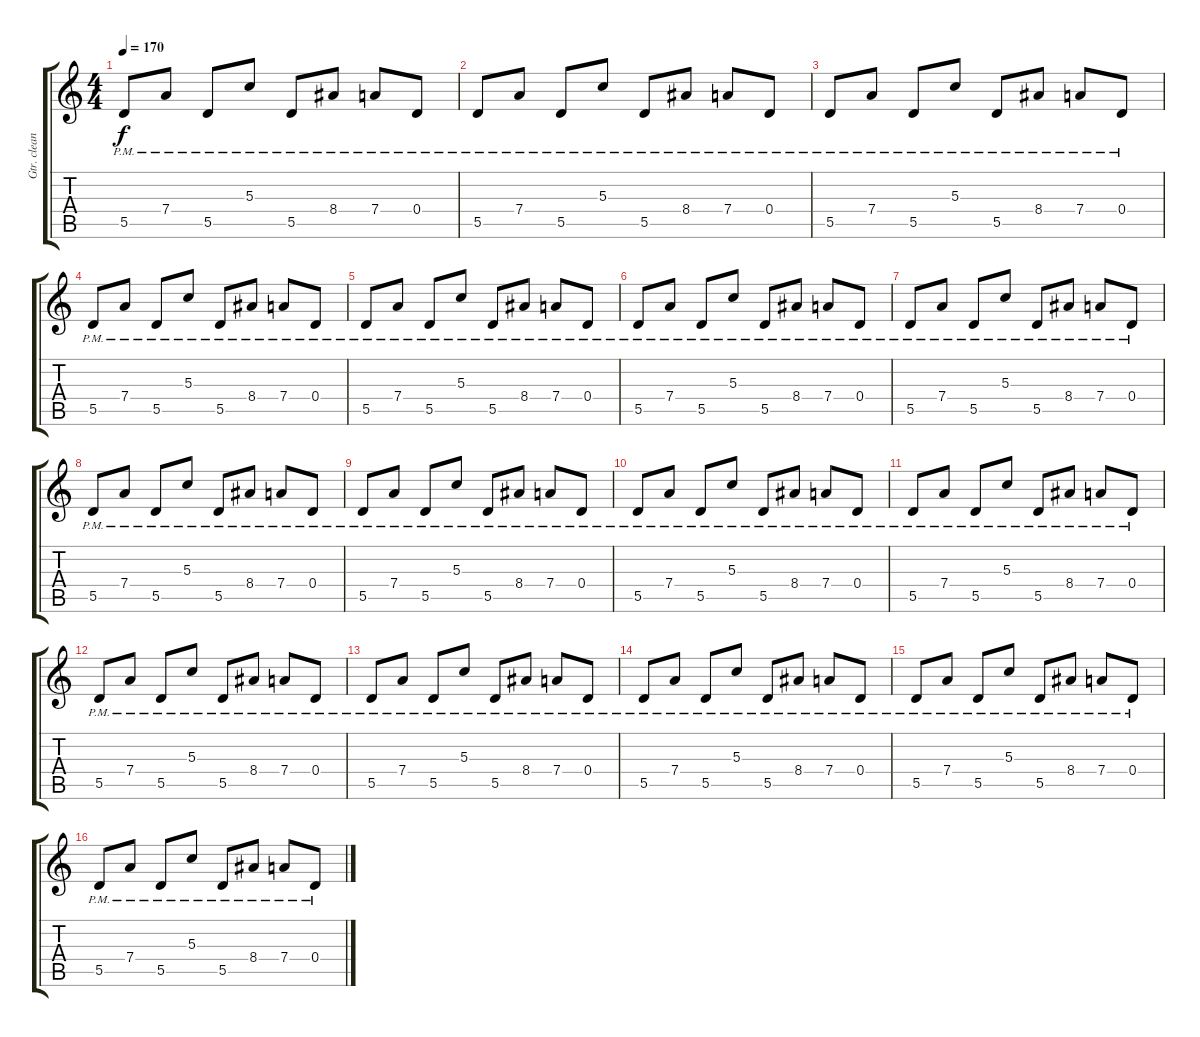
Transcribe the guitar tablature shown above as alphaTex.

\track ("Gtr. clean" "Gtr. clean") {instrument electricguitarmuted}
\staff {score tabs}
\tuning (D4 A3 G3 D3 A2 D2) {hide}
\ts (4 4)
\tempo 170
\clef g2
\ks c
5.5{pm}.8{dy f} 7.4{pm}.8 5.5{pm}.8 5.3{pm}.8 5.5{pm}.8 8.4{pm}.8 7.4{pm}.8 0.4{pm}.8 |
5.5{pm}.8 7.4{pm}.8 5.5{pm}.8 5.3{pm}.8 5.5{pm}.8 8.4{pm}.8 7.4{pm}.8 0.4{pm}.8 |
5.5{pm}.8 7.4{pm}.8 5.5{pm}.8 5.3{pm}.8 5.5{pm}.8 8.4{pm}.8 7.4{pm}.8 0.4{pm}.8 |
5.5{pm}.8 7.4{pm}.8 5.5{pm}.8 5.3{pm}.8 5.5{pm}.8 8.4{pm}.8 7.4{pm}.8 0.4{pm}.8 |
5.5{pm}.8 7.4{pm}.8 5.5{pm}.8 5.3{pm}.8 5.5{pm}.8 8.4{pm}.8 7.4{pm}.8 0.4{pm}.8 |
5.5{pm}.8 7.4{pm}.8 5.5{pm}.8 5.3{pm}.8 5.5{pm}.8 8.4{pm}.8 7.4{pm}.8 0.4{pm}.8 |
5.5{pm}.8 7.4{pm}.8 5.5{pm}.8 5.3{pm}.8 5.5{pm}.8 8.4{pm}.8 7.4{pm}.8 0.4{pm}.8 |
5.5{pm}.8 7.4{pm}.8 5.5{pm}.8 5.3{pm}.8 5.5{pm}.8 8.4{pm}.8 7.4{pm}.8 0.4{pm}.8 |
5.5{pm}.8 7.4{pm}.8 5.5{pm}.8 5.3{pm}.8 5.5{pm}.8 8.4{pm}.8 7.4{pm}.8 0.4{pm}.8 |
5.5{pm}.8 7.4{pm}.8 5.5{pm}.8 5.3{pm}.8 5.5{pm}.8 8.4{pm}.8 7.4{pm}.8 0.4{pm}.8 |
5.5{pm}.8 7.4{pm}.8 5.5{pm}.8 5.3{pm}.8 5.5{pm}.8 8.4{pm}.8 7.4{pm}.8 0.4{pm}.8 |
5.5{pm}.8 7.4{pm}.8 5.5{pm}.8 5.3{pm}.8 5.5{pm}.8 8.4{pm}.8 7.4{pm}.8 0.4{pm}.8 |
5.5{pm}.8 7.4{pm}.8 5.5{pm}.8 5.3{pm}.8 5.5{pm}.8 8.4{pm}.8 7.4{pm}.8 0.4{pm}.8 |
5.5{pm}.8 7.4{pm}.8 5.5{pm}.8 5.3{pm}.8 5.5{pm}.8 8.4{pm}.8 7.4{pm}.8 0.4{pm}.8 |
5.5{pm}.8 7.4{pm}.8 5.5{pm}.8 5.3{pm}.8 5.5{pm}.8 8.4{pm}.8 7.4{pm}.8 0.4{pm}.8 |
5.5{pm}.8 7.4{pm}.8 5.5{pm}.8 5.3{pm}.8 5.5{pm}.8 8.4{pm}.8 7.4{pm}.8 0.4{pm}.8
